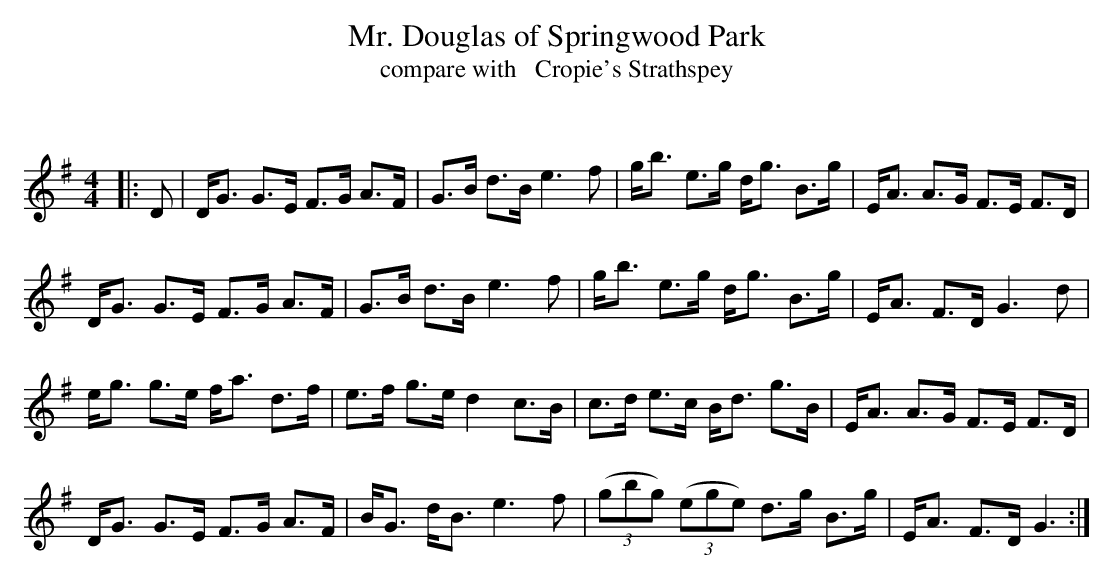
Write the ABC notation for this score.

X:1
T: Mr. Douglas of Springwood Park
T: compare with   Cropie's Strathspey
C:
Q: 128
K:G
M:4/4
L:1/16
|:D2|DG3 G3E F3G A3F|G3B d3B e6 f2|gb3 e3g dg3 B3g|EA3 A3G F3E F3D|
DG3 G3E F3G A3F|G3B d3B e6 f2|gb3 e3g dg3 B3g|EA3 F3D G6 d2|
eg3 g3e fa3 d3f|e3f g3e d4 c3B|c3d e3c Bd3 g3B|EA3 A3G F3E F3D|
DG3 G3E F3G A3F|BG3 dB3 e6 f2|((3g2b2g2) ((3e2g2e2) d3g B3g|EA3 F3D G6:|
